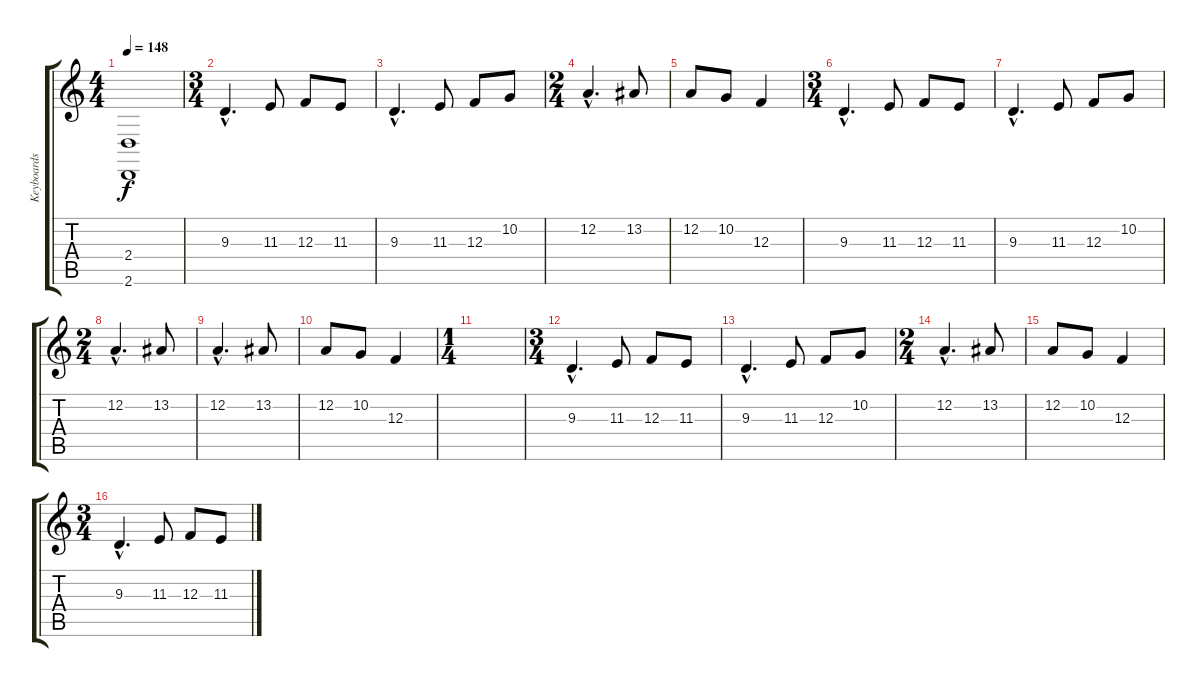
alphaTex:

\track ("Keyboards" "Keyboards") {instrument acousticgrandpiano}
\staff {score tabs}
\tuning (D4 A3 F3 C3 G2 C2) {hide}
\ts (4 4)
\tempo 148
\clef g2
\ks c
(2.4{t} 2.6{t}).1{dy f} |
\ts (3 4)
9.3{hac}.4{d} 11.3.8 12.3.8 11.3.8 |
9.3{hac}.4{d} 11.3.8 12.3.8 10.2.8 |
\ts (2 4)
12.2{hac}.4{d} 13.2.8 |
12.2.8 10.2.8 12.3.4 |
\ts (3 4)
9.3{hac}.4{d} 11.3.8 12.3.8 11.3.8 |
9.3{hac}.4{d} 11.3.8 12.3.8 10.2.8 |
\ts (2 4)
12.2{hac}.4{d} 13.2.8 |
12.2{hac}.4{d} 13.2.8 |
12.2.8 10.2.8 12.3.4 |
\ts (1 4)
|
\ts (3 4)
9.3{hac}.4{d} 11.3.8 12.3.8 11.3.8 |
9.3{hac}.4{d} 11.3.8 12.3.8 10.2.8 |
\ts (2 4)
12.2{hac}.4{d} 13.2.8 |
12.2.8 10.2.8 12.3.4 |
\ts (3 4)
9.3{hac}.4{d} 11.3.8 12.3.8 11.3.8
